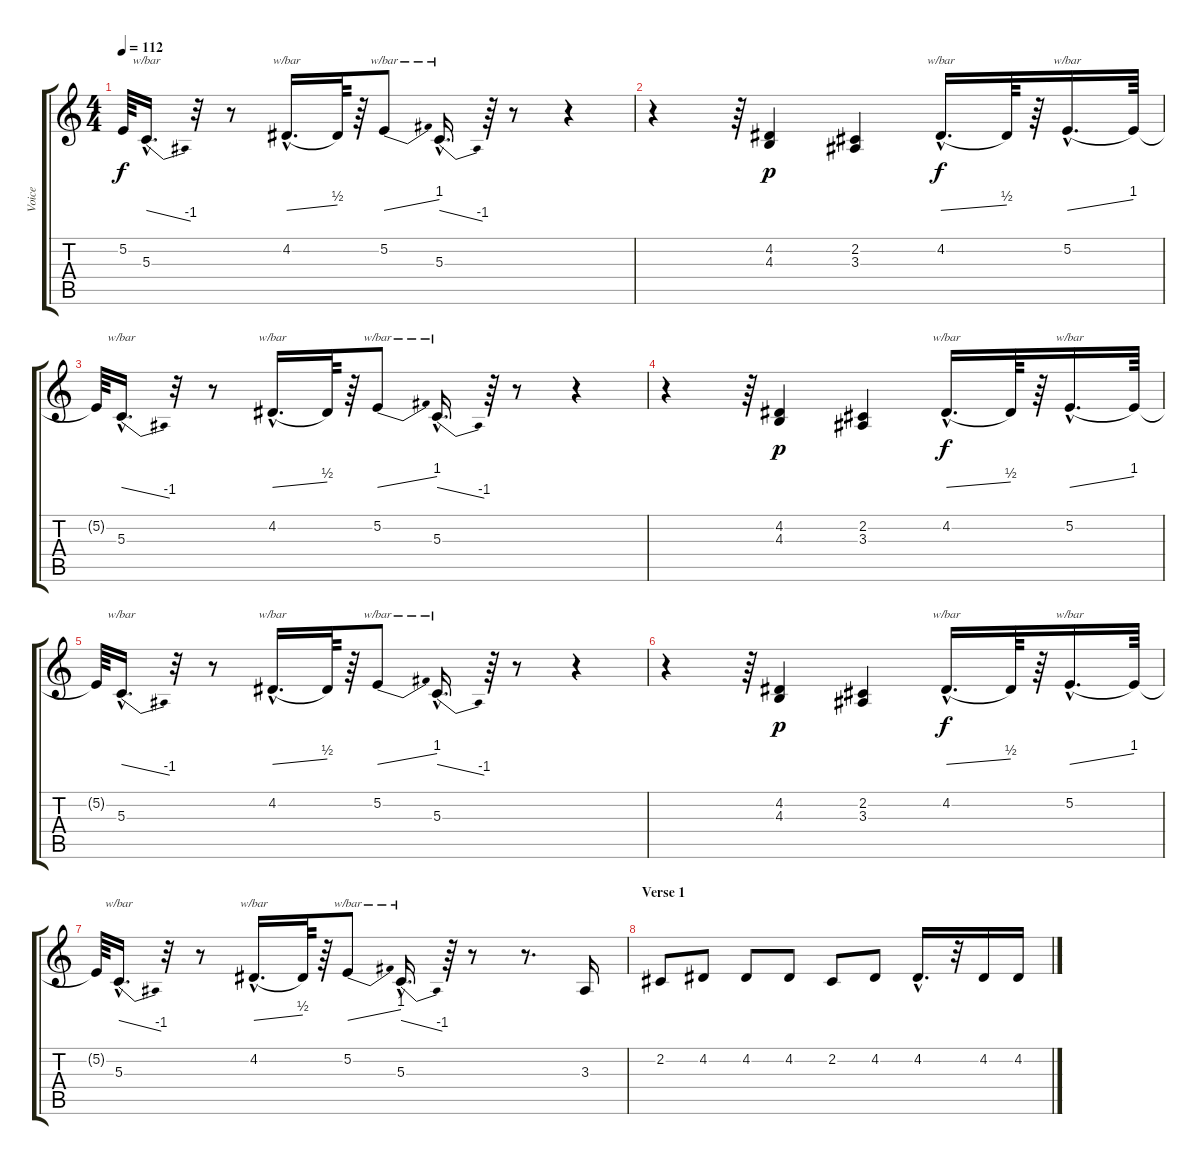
\track ("Voice" "Voice") {instrument clarinet}
\staff {score tabs}
\tuning (E4 B3 G3 D3 A2 E2) {hide}
\ts (4 4)
\tempo 112
\clef g2
\ks c
5.2{t}.64{dy f} 5.3{hac}.16{d tbe (dive default 0 0 60 -4)} r.32 r.8 4.2{hac}.16{d tbe (dive default 0 0 60 2)} 4.2{t}.64 r.64 5.2.8{tbe (dive default 0 0 60 4)} 5.3{hac}.16{d tbe (dive default 0 0 60 -4)} r.64 r.8 r.4 |
r.4 r.64 (4.2 4.3).4{dy p} (2.2 3.3).4 4.2{hac}.16{d tbe (dive default 0 0 60 2) dy f} 4.2{t}.64 r.64 5.2{hac}.16{d tbe (dive default 0 0 60 4)} 5.2{t}.64 |
5.2{t}.64 5.3{hac}.16{d tbe (dive default 0 0 60 -4)} r.32 r.8 4.2{hac}.16{d tbe (dive default 0 0 60 2)} 4.2{t}.64 r.64 5.2.8{tbe (dive default 0 0 60 4)} 5.3{hac}.16{d tbe (dive default 0 0 60 -4)} r.64 r.8 r.4 |
r.4 r.64 (4.2 4.3).4{dy p} (2.2 3.3).4 4.2{hac}.16{d tbe (dive default 0 0 60 2) dy f} 4.2{t}.64 r.64 5.2{hac}.16{d tbe (dive default 0 0 60 4)} 5.2{t}.64 |
5.2{t}.64 5.3{hac}.16{d tbe (dive default 0 0 60 -4)} r.32 r.8 4.2{hac}.16{d tbe (dive default 0 0 60 2)} 4.2{t}.64 r.64 5.2.8{tbe (dive default 0 0 60 4)} 5.3{hac}.16{d tbe (dive default 0 0 60 -4)} r.64 r.8 r.4 |
r.4 r.64 (4.2 4.3).4{dy p} (2.2 3.3).4 4.2{hac}.16{d tbe (dive default 0 0 60 2) dy f} 4.2{t}.64 r.64 5.2{hac}.16{d tbe (dive default 0 0 60 4)} 5.2{t}.64 |
5.2{t}.64 5.3{hac}.16{d tbe (dive default 0 0 60 -4)} r.32 r.8 4.2{hac}.16{d tbe (dive default 0 0 60 2)} 4.2{t}.64 r.64 5.2.8{tbe (dive default 0 0 60 4)} 5.3{hac}.16{d tbe (dive default 0 0 60 -4)} r.64 r.8 r.8{d} 3.3.16{balance 8} |
\section ("" "Verse 1")
2.2.8 4.2.8 4.2.8 4.2.8 2.2.8 4.2.8 4.2{hac}.16{d} r.32 4.2.16 4.2.16
